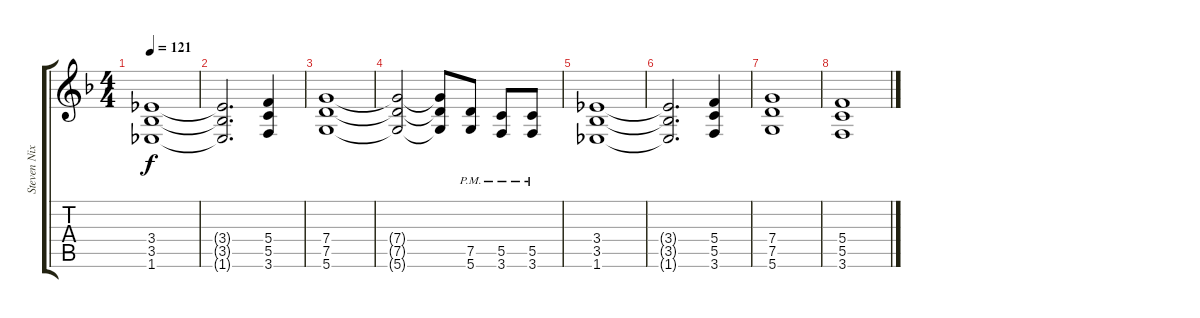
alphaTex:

\track ("Steven Nixon Solo" "Steven Nix") {instrument distortionguitar}
\staff {score tabs}
\tuning (D4 A3 F3 C3 G2 D2) {hide}
\ts (4 4)
\tempo 121
\clef g2
\ks f
(3.4 3.5 1.6).1{dy f} |
(3.4{t} 3.5{t} 1.6{t}).2{d} (5.4 5.5 3.6).4 |
(7.4 7.5 5.6).1 |
(7.4{t} 7.5{t} 5.6{t}).2 (7.4{t} 7.5{t} 5.6{t}).8 (7.5{pm} 5.6{pm}).8 (5.5{pm} 3.6{pm}).8 (5.5{pm} 3.6{pm}).8 |
(3.4 3.5 1.6).1 |
(3.4{t} 3.5{t} 1.6{t}).2{d} (5.4 5.5 3.6).4 |
(7.4 7.5 5.6).1 |
(5.4 5.5 3.6).1
